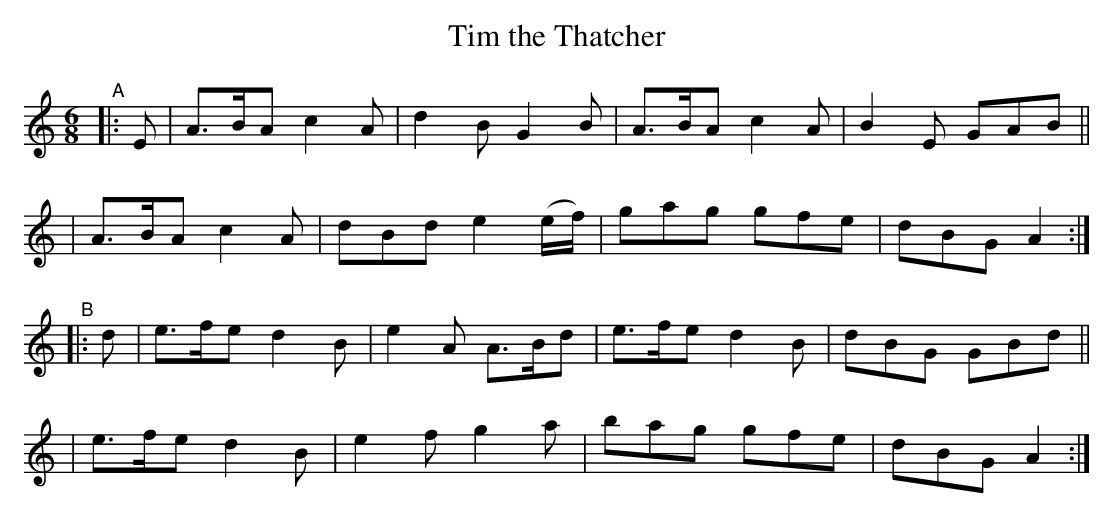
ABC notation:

X:1
T: Tim the Thatcher
M: 6/8
L: 1/8
K: Am
"^A"|: E \
| A>BA c2A | d2B G2B      | A>BA c2A | B2E GAB ||
| A>BA c2A | dBd e2(e/f/) | gag  gfe | dBG A2 :|
"^B"|: d \
| e>fe d2B | e2A A>Bd | e>fe d2B | dBG GBd ||
| e>fe d2B | e2f g2a  | bag  gfe | dBG A2 :|
